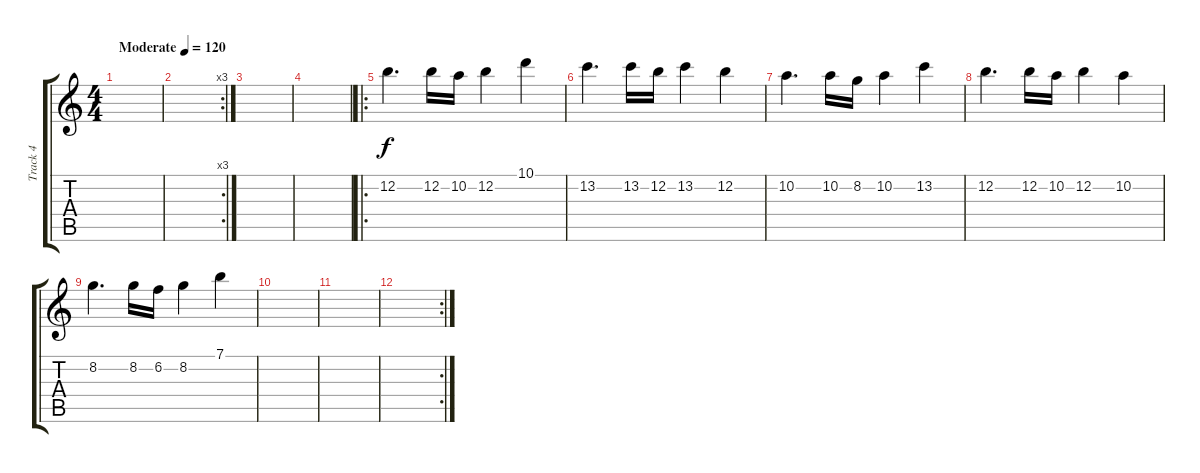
\track ("Track 4" "Track 4") {instrument overdrivenguitar}
\staff {score tabs}
\tuning (E4 B3 G3 D3 A2 E2) {hide}
\ts (4 4)
\tempo (120 "Moderate")
\clef g2
\ks c
|
\rc 3
|
|
|
\ro
12.2.4{d} 12.2.16 10.2.16 12.2.4 10.1.4 |
13.2.4{d} 13.2.16 12.2.16 13.2.4 12.2.4 |
10.2.4{d} 10.2.16 8.2.16 10.2.4 13.2.4 |
12.2.4{d} 12.2.16 10.2.16 12.2.4 10.2.4 |
8.2.4{d} 8.2.16 6.2.16 8.2.4 7.1.4 |
|
|
\rc 2
